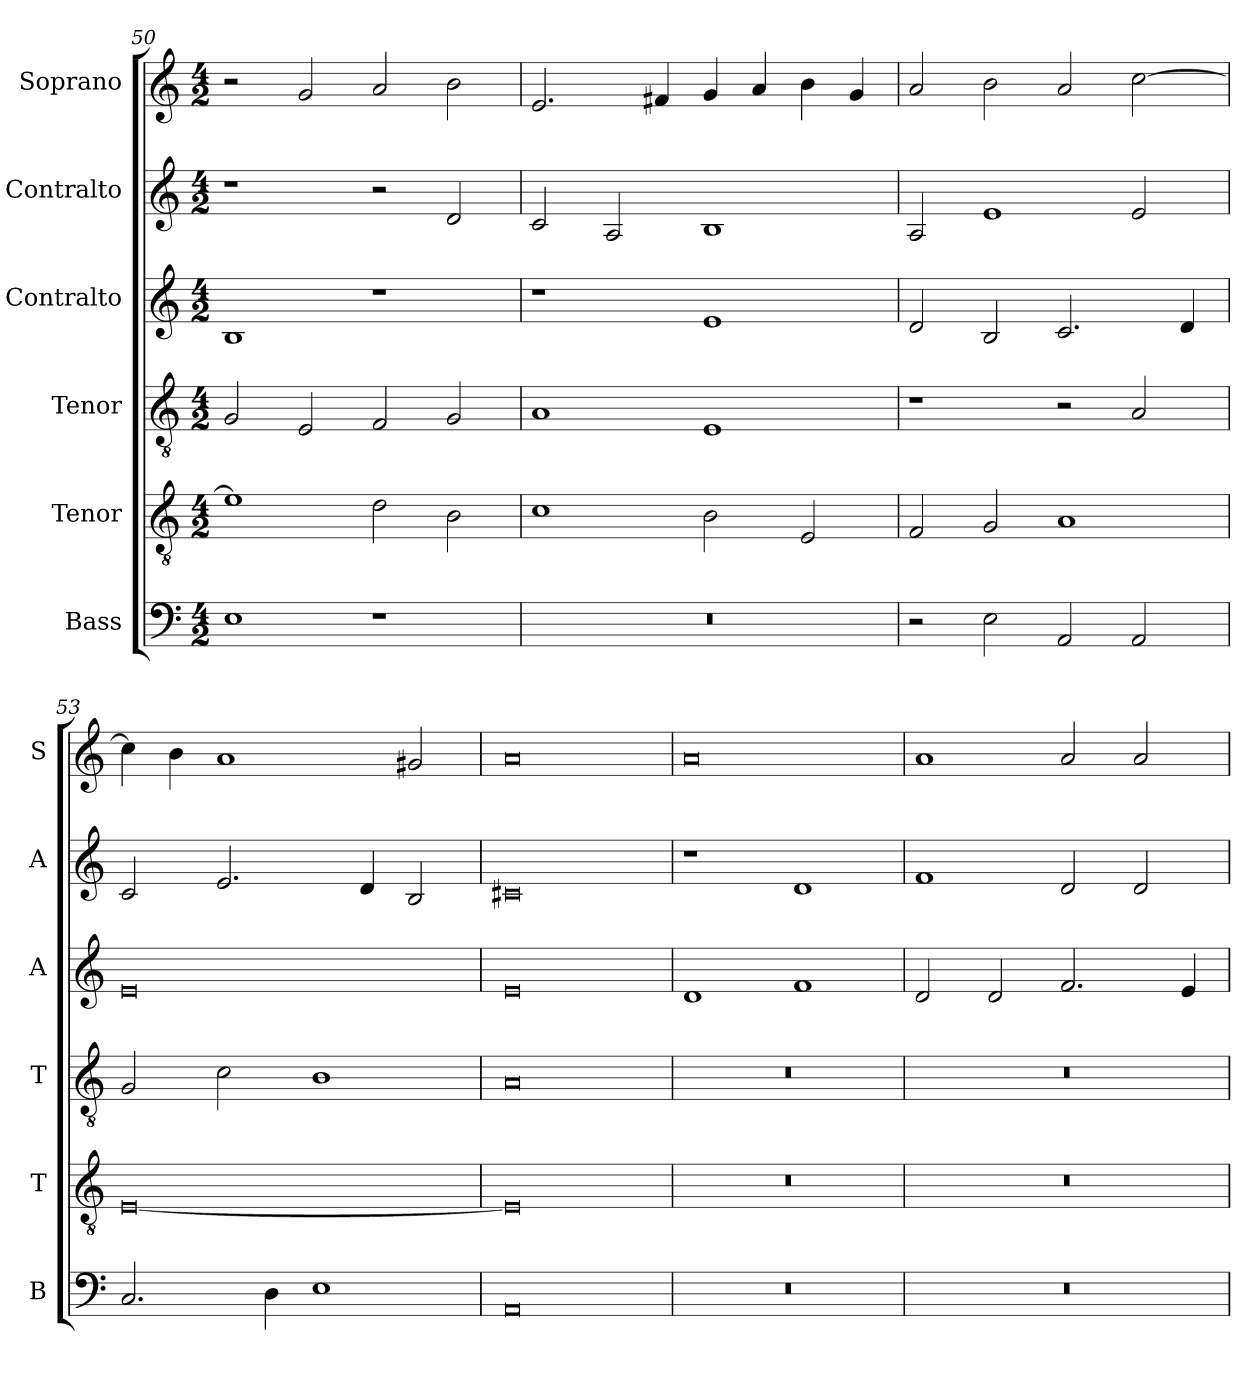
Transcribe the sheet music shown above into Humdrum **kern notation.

**kern	**kern	**kern	**kern	**kern	**kern
*part6	*part5	*part4	*part3	*part2	*part1
*staff6	*staff5	*staff4	*staff3	*staff2	*staff1
*I"Bass	*I"Tenor	*I"Tenor	*I"Contralto	*I"Contralto	*I"Soprano
*I'B	*I'T	*I'T	*I'A	*I'A	*I'S
*clefF4	*clefGv2	*clefGv2	*clefG2	*clefG2	*clefG2
*k[]	*k[]	*k[]	*k[]	*k[]	*k[]
*A:aeo	*A:aeo	*A:aeo	*A:aeo	*A:aeo	*A:aeo
*M4/2	*M4/2	*M4/2	*M4/2	*M4/2	*M4/2
=50	=50	=50	=50	=50	=50
1E	1e]	2G	1B	1r	2r
.	.	2E	.	.	2g
1r	2d	2F	1r	2r	2a
.	2B	2G	.	2d	2b
=51	=51	=51	=51	=51	=51
0r	1c	1A	1r	2c	2.e
.	.	.	.	2A	.
.	.	.	.	.	4f#X
.	2B	1E	1e	1B	4g
.	.	.	.	.	4a
.	2E	.	.	.	4b
.	.	.	.	.	4g
=52	=52	=52	=52	=52	=52
2r	2F	1r	2d	2A	2a
2E	2G	.	2B	1e	2b
2AA	1A	2r	2.c	.	2a
2AA	.	2A	.	2e	[2cc
.	.	.	4d	.	.
=53	=53	=53	=53	=53	=53
2.C	[0E	2G	0e	2c	4cc]
.	.	.	.	.	4b
.	.	2c	.	2.e	1a
4D	.	.	.	.	.
1E	.	1B	.	.	.
.	.	.	.	4d	.
.	.	.	.	2B	2g#X
=54	=54	=54	=54	=54	=54
0AA	0E]	0A	0e	0c#X	0a
=55	=55	=55	=55	=55	=55
0r	0r	0r	1d	1r	0a
.	.	.	1f	1d	.
=56	=56	=56	=56	=56	=56
0r	0r	0r	2d	1f	1a
.	.	.	2d	.	.
.	.	.	2.f	2d	2a
.	.	.	.	2d	2a
.	.	.	4e	.	.
=	=	=	=	=	=
*-	*-	*-	*-	*-	*-
